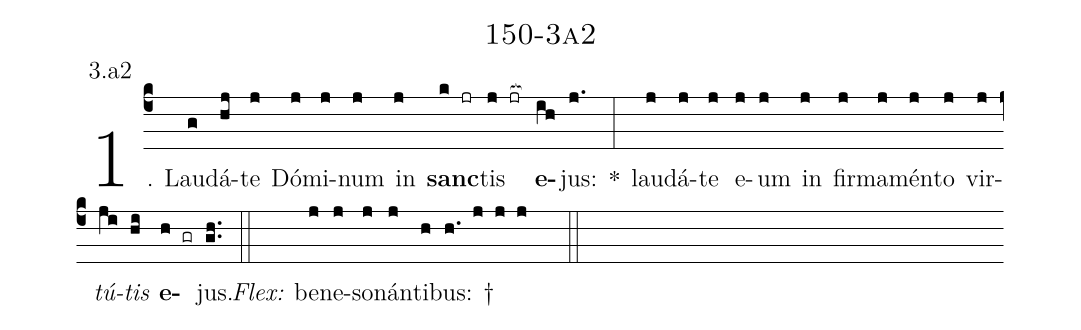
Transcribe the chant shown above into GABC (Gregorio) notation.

name: 150-3a2;
annotation: 3.a2;
%%
(c4)1. Lau(g)dá(hj)te(j) Dó(j)mi(j)num(j) in(j) <b>sanc</b>(k jr)tis(j jr[ocb:1{]) <b>e</b>(ih[ocb:0}])jus:(j.) *(:) lau(j)dá(j)te(j) e(j)um(j) in(j) fir(j)ma(j)mén(j)to(j) vir(j)<i>tú</i>(ji)<i>tis</i>(hi) <b>e</b>(h gr)jus.(gh..) (::)
<i>Flex:</i>()  be(j)ne(j)so(j)nán(j)ti(h)bus: †(h. j j j  ::)
